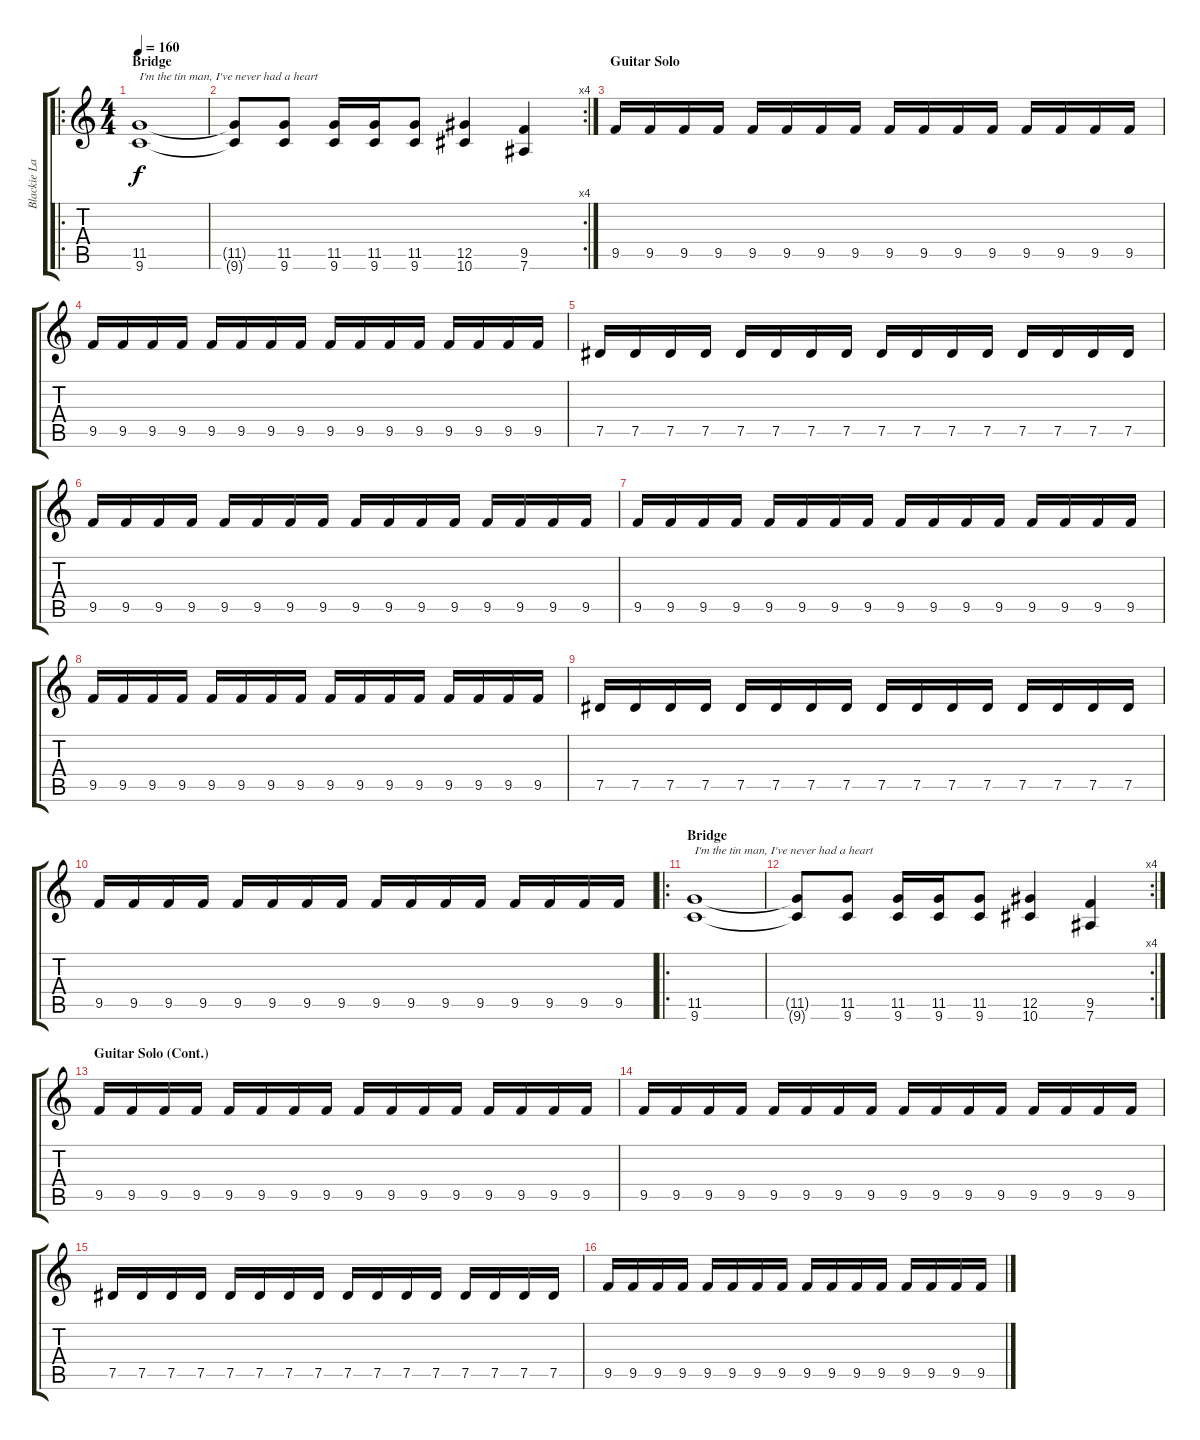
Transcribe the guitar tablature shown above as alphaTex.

\track ("Blackie Lawless" "Blackie La") {instrument distortionguitar}
\staff {score tabs}
\tuning (Eb4 Bb3 Gb3 Db3 Ab2 Eb2) {hide}
\ro
\ts (4 4)
\section ("" "Bridge")
\tempo 160
\clef g2
\ks c
(11.5 9.6).1{txt "I'm the tin man, I've never had a heart" dy f} |
\rc 4
(11.5{t} 9.6{t}).8 (11.5 9.6).8 (11.5 9.6).16 (11.5 9.6).16 (11.5 9.6).8 (12.5 10.6).4 (9.5 7.6).4 |
\section ("" "Guitar Solo")
9.5.16 9.5.16 9.5.16 9.5.16 9.5.16 9.5.16 9.5.16 9.5.16 9.5.16 9.5.16 9.5.16 9.5.16 9.5.16 9.5.16 9.5.16 9.5.16 |
9.5.16 9.5.16 9.5.16 9.5.16 9.5.16 9.5.16 9.5.16 9.5.16 9.5.16 9.5.16 9.5.16 9.5.16 9.5.16 9.5.16 9.5.16 9.5.16 |
7.5.16 7.5.16 7.5.16 7.5.16 7.5.16 7.5.16 7.5.16 7.5.16 7.5.16 7.5.16 7.5.16 7.5.16 7.5.16 7.5.16 7.5.16 7.5.16 |
9.5.16 9.5.16 9.5.16 9.5.16 9.5.16 9.5.16 9.5.16 9.5.16 9.5.16 9.5.16 9.5.16 9.5.16 9.5.16 9.5.16 9.5.16 9.5.16 |
9.5.16 9.5.16 9.5.16 9.5.16 9.5.16 9.5.16 9.5.16 9.5.16 9.5.16 9.5.16 9.5.16 9.5.16 9.5.16 9.5.16 9.5.16 9.5.16 |
9.5.16 9.5.16 9.5.16 9.5.16 9.5.16 9.5.16 9.5.16 9.5.16 9.5.16 9.5.16 9.5.16 9.5.16 9.5.16 9.5.16 9.5.16 9.5.16 |
7.5.16 7.5.16 7.5.16 7.5.16 7.5.16 7.5.16 7.5.16 7.5.16 7.5.16 7.5.16 7.5.16 7.5.16 7.5.16 7.5.16 7.5.16 7.5.16 |
9.5.16 9.5.16 9.5.16 9.5.16 9.5.16 9.5.16 9.5.16 9.5.16 9.5.16 9.5.16 9.5.16 9.5.16 9.5.16 9.5.16 9.5.16 9.5.16 |
\ro
\section ("" "Bridge")
(11.5 9.6).1{txt "I'm the tin man, I've never had a heart"} |
\rc 4
(11.5{t} 9.6{t}).8 (11.5 9.6).8 (11.5 9.6).16 (11.5 9.6).16 (11.5 9.6).8 (12.5 10.6).4 (9.5 7.6).4 |
\section ("" "Guitar Solo (Cont.)")
9.5.16 9.5.16 9.5.16 9.5.16 9.5.16 9.5.16 9.5.16 9.5.16 9.5.16 9.5.16 9.5.16 9.5.16 9.5.16 9.5.16 9.5.16 9.5.16 |
9.5.16 9.5.16 9.5.16 9.5.16 9.5.16 9.5.16 9.5.16 9.5.16 9.5.16 9.5.16 9.5.16 9.5.16 9.5.16 9.5.16 9.5.16 9.5.16 |
7.5.16 7.5.16 7.5.16 7.5.16 7.5.16 7.5.16 7.5.16 7.5.16 7.5.16 7.5.16 7.5.16 7.5.16 7.5.16 7.5.16 7.5.16 7.5.16 |
9.5.16 9.5.16 9.5.16 9.5.16 9.5.16 9.5.16 9.5.16 9.5.16 9.5.16 9.5.16 9.5.16 9.5.16 9.5.16 9.5.16 9.5.16 9.5.16
